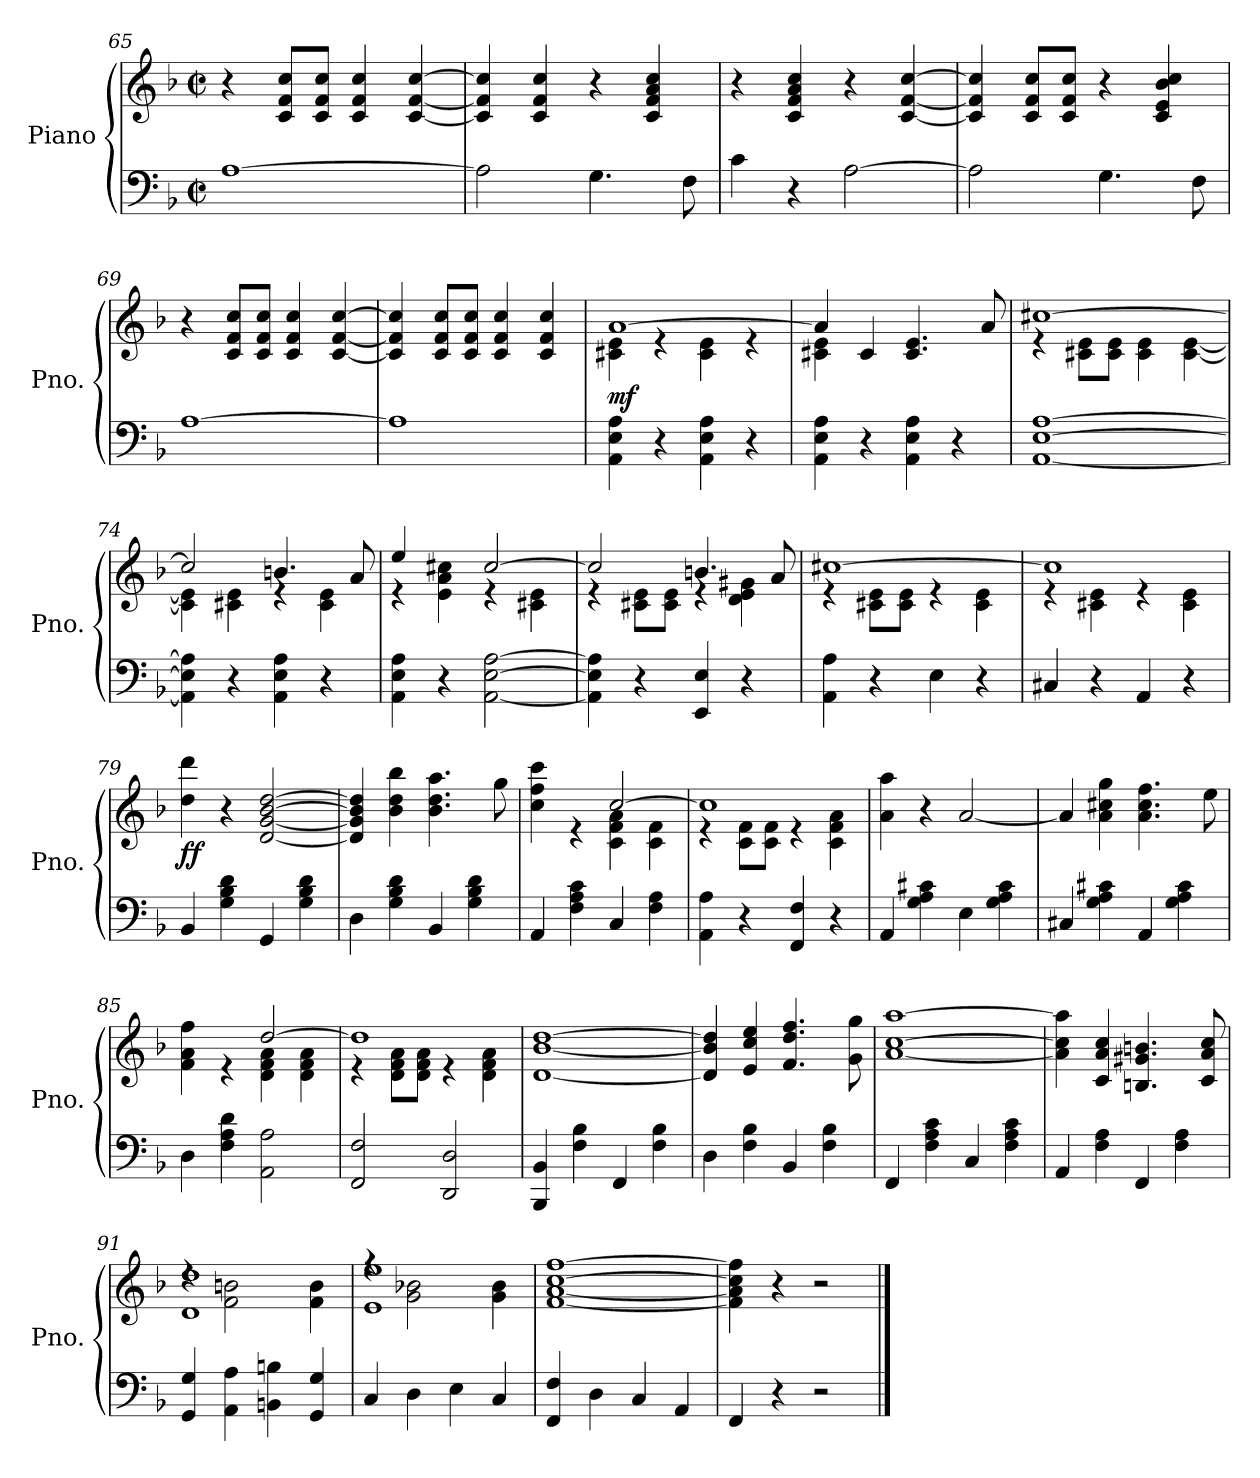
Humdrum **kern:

**kern	**kern	**dynam
*part1	*part1	*part1
*staff2	*staff1	*staff1/2
*I"Piano	*	*
*I'Pno.	*	*
*clefF4	*clefG2	*
*k[b-]	*k[b-]	*
*M2/2	*M2/2	*
*met(c|)	*met(c|)	*
=65	=65	=65
[1A	4r	.
.	8c/ 8f/ 8cc/L	.
.	8c/ 8f/ 8cc/J	.
.	4c/ 4f/ 4cc/	.
.	[4c/ [4f/ [4cc/	.
!!LO:LB:g=z
=66	=66	=66
2A\]	4c/] 4f/] 4cc/]	.
.	4c/ 4f/ 4cc/	.
4.G\	4r	.
.	4c/ 4f/ 4a/ 4cc/	.
8F\	.	.
=67	=67	=67
4c\	4r	.
4r	4c/ 4f/ 4a/ 4cc/	.
[2A\	4r	.
.	[4c/ [4f/ [4cc/	.
=68	=68	=68
2A\]	4c/] 4f/] 4cc/]	.
.	8c/ 8f/ 8cc/L	.
.	8c/ 8f/ 8cc/J	.
4.G\	4r	.
.	4c/ 4e/ 4b-/ 4cc/	.
8F\	.	.
=69	=69	=69
[1A	4r	.
.	8c/ 8f/ 8cc/L	.
.	8c/ 8f/ 8cc/J	.
.	4c/ 4f/ 4cc/	.
.	[4c/ [4f/ [4cc/	.
=70	=70	=70
1A]	4c/] 4f/] 4cc/]	.
.	8c/ 8f/ 8cc/L	.
.	8c/ 8f/ 8cc/J	.
.	4c/ 4f/ 4cc/	.
.	4c/ 4f/ 4cc/	.
!!LO:LB:g=z
=71	=71	=71
*	*^	*
!	!	!	!LO:DY:b
4AA\ 4E\ 4A\	[1a	4c#X\ 4e\	mf
4r	.	4re	.
4AA\ 4E\ 4A\	.	4c#\ 4e\	.
4r	.	4re	.
=72	=72	=72	=72
4AA\ 4E\ 4A\	4a/]	4c#X\ 4e\	.
4r	4c#/	2.ryy	.
4AA\ 4E\ 4A\	4.c#/ 4.e/	.	.
4r	.	.	.
.	8a/	.	.
=73	=73	=73	=73
[1AA [1E [1A	[1cc#X	4re	.
.	.	8c#X\ 8e\L	.
.	.	8c#\ 8e\J	.
.	.	4c#\ 4e\	.
.	.	[4c#\ [4e\	.
=74	=74	=74	=74
4AA\] 4E\] 4A\]	2cc#/]	4c#\] 4e\]	.
4r	.	4c#X\ 4e\	.
4AA\ 4E\ 4A\	4.bn/	4re	.
4r	.	4c#\ 4e\	.
.	8a/	.	.
=75	=75	=75	=75
4AA\ 4E\ 4A\	4ee/	4re	.
4r	4ryy	4e\ 4a\ 4cc#X\	.
[2AA\ [2E\ [2A\	[2cc#/	4re	.
.	.	4c#X\ 4e\	.
=76	=76	=76	=76
4AA\] 4E\] 4A\]	2cc#/]	4re	.
4r	.	8c#X\ 8e\L	.
.	.	8c#\ 8e\J	.
4EE/ 4E/	4.bn/	4re	.
4r	.	4d\ 4e\ 4g#X\	.
.	8a/	.	.
!!LO:LB:g=z	!!
=77	=77	=77	=77
4AA\ 4A\	[1cc#X	4re	.
4r	.	8c#X\ 8e\L	.
.	.	8c#\ 8e\J	.
4E\	.	4re	.
4r	.	4c#\ 4e\	.
=78	=78	=78	=78
4C#X/	1cc#]	4re	.
4r	.	4c#X\ 4e\	.
4AA/	.	4re	.
4r	.	4c#\ 4e\	.
=79	=79	=79	=79
!	!	!	!LO:DY:b
*	*v	*v	*
4BB-/	4dd\ 4ddd\	ff
4G\ 4B-\ 4d\	4r	.
4GG/	[2d/ [2g/ [2b-/ [2dd/	.
4G\ 4B-\ 4d\	.	.
=80	=80	=80
4D\	4d/] 4g/] 4b-/] 4dd/]	.
4G\ 4B-\ 4d\	4b-\ 4dd\ 4bb-\	.
4BB-/	4.b-\ 4.dd\ 4.aa\	.
4G\ 4B-\ 4d\	.	.
.	8gg\	.
=81	=81	=81
*	*^	*
4AA/	4cc\ 4ff\ 4ccc\	2ryy	.
4F\ 4A\ 4c\	4re	.	.
4C/	[2cc/	4c\ 4f\ 4a\	.
4F\ 4A\	.	4c\ 4f\	.
=82	=82	=82	=82
4AA\ 4A\	1cc]	4re	.
4r	.	8c\ 8f\L	.
.	.	8c\ 8f\J	.
4FF/ 4F/	.	4re	.
4r	.	4c\ 4f\ 4a\	.
*	*v	*v	*
!!LO:LB:g=z
=83	=83	=83
4AA/	4a\ 4aa\	.
4G\ 4A\ 4c#X\	4r	.
4E\	[2a/	.
4G\ 4A\ 4c#\	.	.
=84	=84	=84
4C#X/	4a/]	.
4G\ 4A\ 4c#X\	4a\ 4cc#X\ 4gg\	.
4AA/	4.a\ 4.cc#\ 4.ff\	.
4G\ 4A\ 4c#\	.	.
.	8ee\	.
=85	=85	=85
*	*^	*
4D\	4f\ 4a\ 4ff\	2ryy	.
4F\ 4A\ 4d\	4re	.	.
2AA\ 2A\	[2dd/	4d\ 4f\ 4a\	.
.	.	4d\ 4f\ 4a\	.
=86	=86	=86	=86
2FF/ 2F/	1dd]	4re	.
.	.	8d\ 8f\ 8a\L	.
.	.	8d\ 8f\ 8a\J	.
2DD/ 2D/	.	4re	.
.	.	4d\ 4f\ 4a\	.
*	*v	*v	*
=87	=87	=87
4BBB-/ 4BB-/	[1d [1b- [1dd	.
4F\ 4B-\	.	.
4FF/	.	.
4F\ 4B-\	.	.
=88	=88	=88
4D\	4d/] 4b-/] 4dd/]	.
4F\ 4B-\	4e/ 4cc/ 4ee/	.
4BB-/	4.f/ 4.dd/ 4.ff/	.
4F\ 4B-\	.	.
.	8g\ 8gg\	.
!!LO:PB:g=z
=89	=89	=89
4FF/	[1a [1cc [1aa	.
4F\ 4A\ 4c\	.	.
4C/	.	.
4F\ 4A\ 4c\	.	.
=90	=90	=90
4AA/	4a\] 4cc\] 4aa\]	.
4F\ 4A\	4c/ 4a/ 4cc/	.
4FF/	4.Bn/ 4.g#X/ 4.bn/	.
4F\ 4A\	.	.
.	8c/ 8a/ 8cc/	.
=91	=91	=91
*	*^	*
4GG/ 4G/	1d 1dd	4rdd	.
4AA\ 4A\	.	2f\ 2bn\	.
4BBn\ 4Bn\	.	.	.
4GG/ 4G/	.	4f\ 4b\	.
=92	=92	=92	=92
4C/	1e 1ee	4rff	.
4D\	.	2g\ 2b-X\	.
4E\	.	.	.
4C/	.	4g\ 4b-\	.
*	*v	*v	*
=93	=93	=93
4FF/ 4F/	[1f [1a [1cc [1ff	.
4D\	.	.
4C/	.	.
4AA/	.	.
=94	=94	=94
4FF/	4f\] 4a\] 4cc\] 4ff\]	.
4r	4r	.
2r	2r	.
==	==	==
*-	*-	*-
